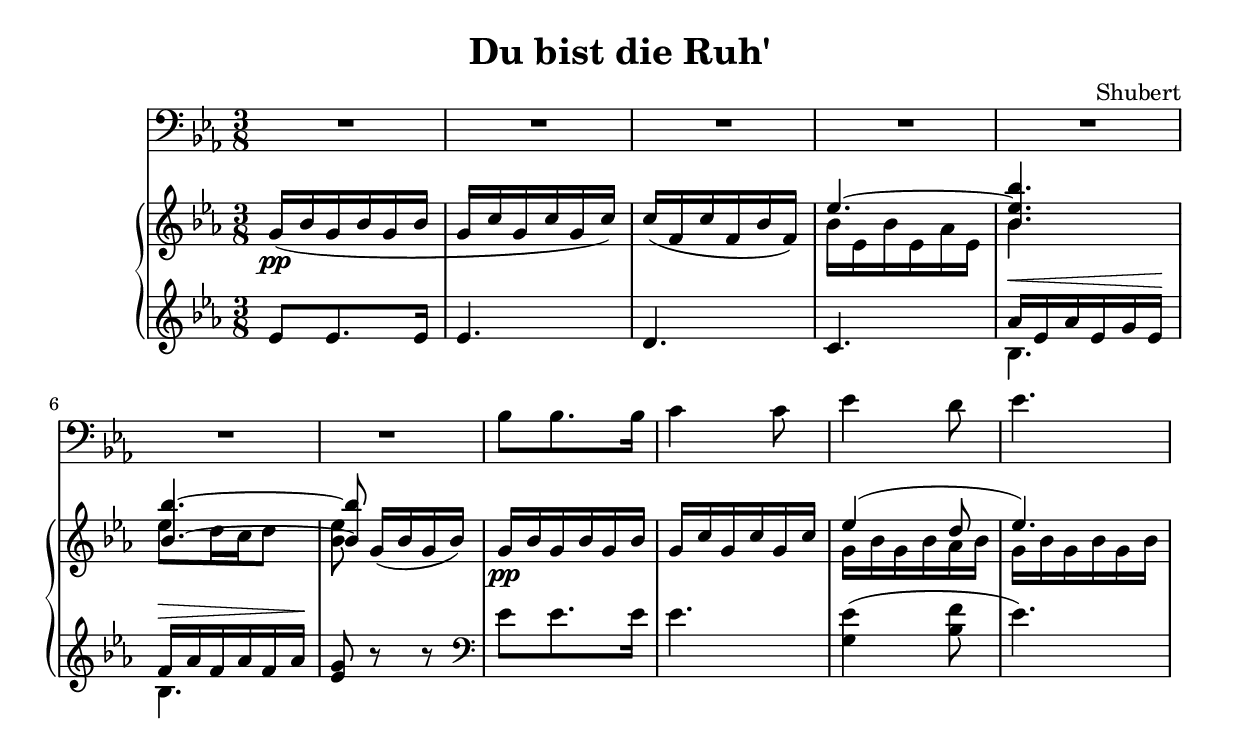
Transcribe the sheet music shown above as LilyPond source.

\version "2.24.1"

\include "common.ly"

\header {
  title = "Du bist die Ruh'"
  composer = "Shubert"
}


\score {
  <<
    \new Staff \with {
      \consists "Span_arpeggio_engraver"
    } {
      \time 3/8
      \key ees \major
      \clef bass
      
      R4.*7 |
      bes8 8. 16 |
      c'4 8 |
      ees'4 d'8 |
      ees'4. |
    }
    \new PianoStaff <<
      \new Staff {
        \time 3/8
        \key ees \major
        
        g'16(_\pp bes' g' bes' g' bes' |
        g' c'' g' c'' g' c'') |
        c''( f' c'' f' bes' f') |
        <<
          \new Voice {\voiceOne
            ees''4.~ |
            <bes' ees'' bes''>4. |
            <bes' bes''>4.~ |
            <bes' bes''>8
          }
          \new Voice {\voiceTwo
            bes'16 ees' bes' ees' aes' ees' |
            bes'4. |
            ees''8 d''16 c'' d''8 |
            <bes' ees''>8
          }
        >>
        g'16( bes' g' bes') |
        g'16_\pp bes' g' bes' g' bes' |
        g'16 c'' g' c'' g' c'' |
        <<
          \new Voice {\voiceOne
            ees''4( d''8 |
            ees''4.) |
          }
          \new Voice {\voiceTwo
            g'16 bes' g' bes' aes' bes' |
            g'16 bes' g' bes' g' bes' |
          }
        >>
      }
      \new Staff {
        \time 3/8
        \key ees \major
        \clef bass
        
        \clef treble
        ees'8 8. 16 |
        ees'4. |
        d'4. |
        c'4. |
        <<
          \new Voice {\voiceOne
            aes'16^\< ees' aes' ees' g' ees'^\! |
            f'16^\> aes' f' aes' f' aes'^\! |
          }
          \new Voice {\voiceTwo
            bes4. |
            bes4. |
          }
        >>
        <ees' g'>8 r8 r8 \clef bass |
        ees'8 8. 16 |
        ees'4. |
        <g ees'>4( <bes f'>8 |
        ees'4.) |
      }
    >>
  >>
}
